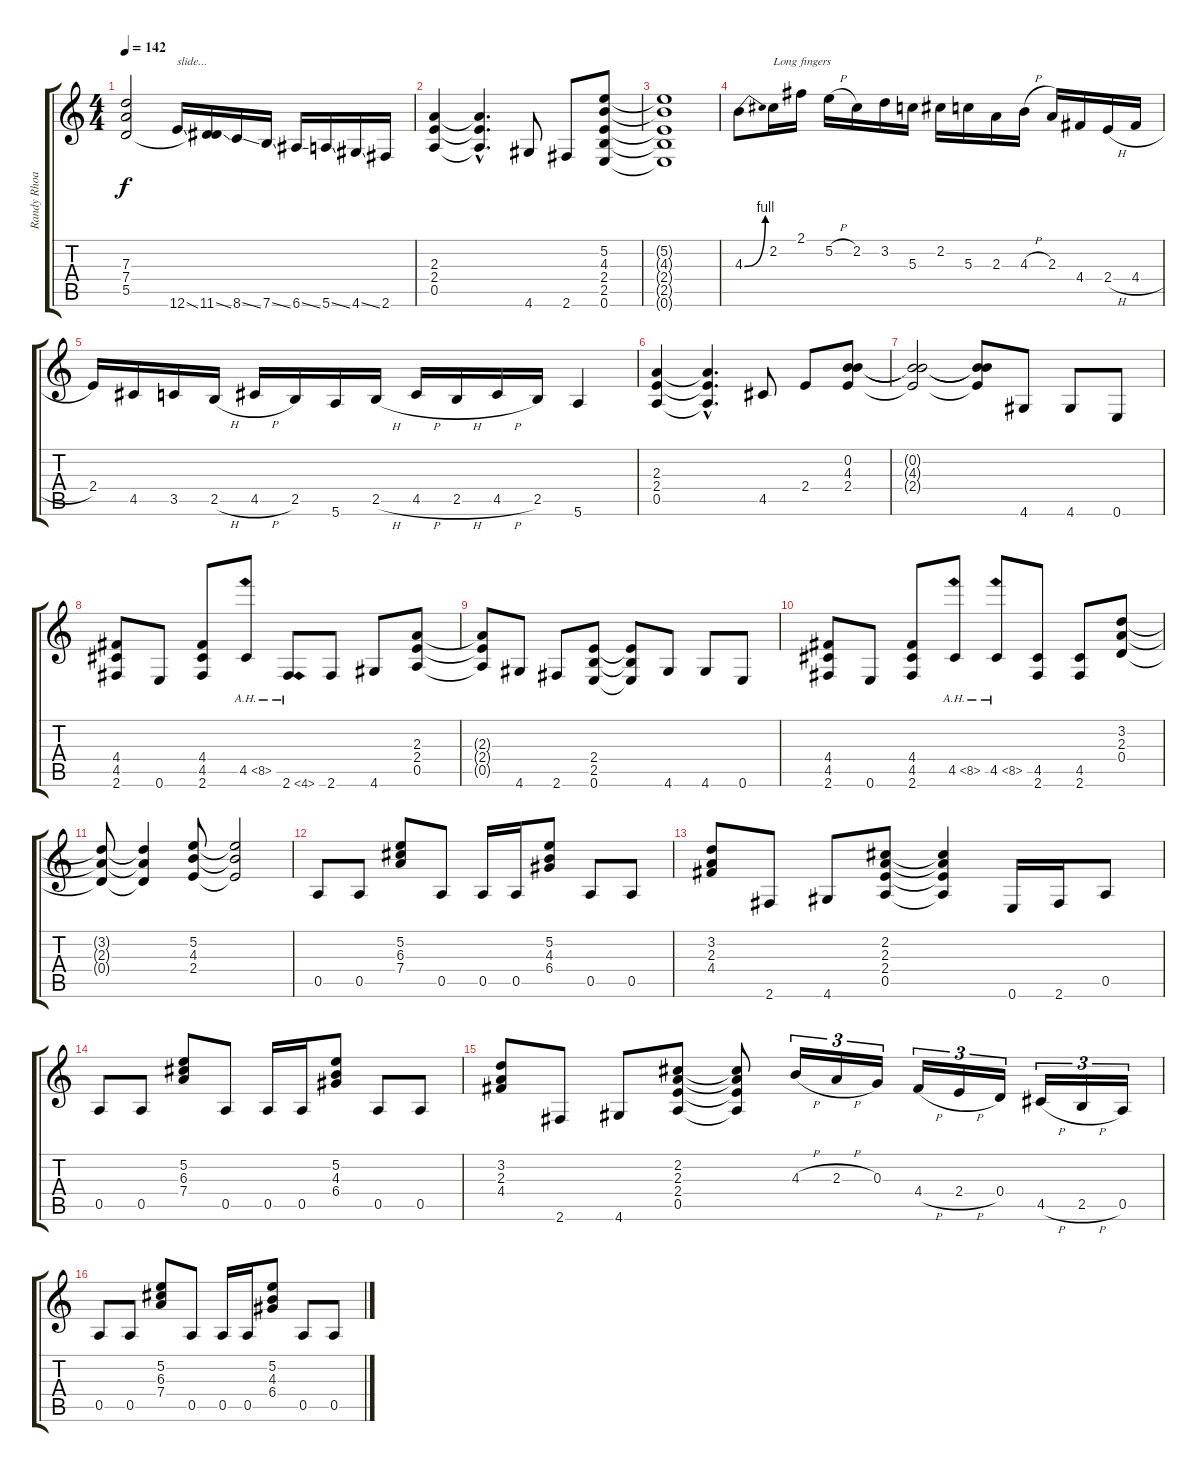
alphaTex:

\track ("Randy Rhoads" "Randy Rhoa") {instrument distortionguitar}
\staff {score tabs}
\tuning (E4 B3 G3 D3 A2 E2) {hide}
\ts (4 4)
\tempo 142
\clef g2
\ks c
(7.3{t} 7.4{t} 5.5{t}).2{dy f} 12.6{ss}.16{txt "slide..."} (5.5{t} 11.6{ss}).16 8.6{ss}.16 7.6{ss}.16 6.6{ss}.16 5.6{ss}.16 4.6{ss}.16 2.6.16 |
(2.3 2.4 0.5).4 (2.3{hac t} 2.4{hac t} 0.5{hac t}).4{d} 4.6.8 2.6.8 (5.2 4.3 2.4 2.5 0.6).8 |
(5.2{t} 4.3{t} 2.4{t} 2.5{t} 0.6{t}).1 |
4.3{be (bend 0 0 60 4)}.8 2.2.16{txt "Long fingers"} 2.1.16 5.2{h}.16 2.2.16 3.2.16 5.3.16 2.2.16 5.3.16 2.3.16 4.3{h}.16 2.3.16 4.4.16 2.4{h}.16 4.4{h}.16 |
2.4.16 4.5.16 3.5.16 2.5{h}.16 4.5{h}.16 2.5.16 5.6.16 2.5{h}.16 4.5{h}.16 2.5{h}.16 4.5{h}.16 2.5.16 5.6.4 |
(2.3 2.4 0.5).4 (2.3{hac t} 2.4{hac t} 0.5{hac t}).4{d} 4.5.8 2.4.8 (0.2 4.3 2.4).8 |
(0.2{t} 4.3{t} 2.4{t}).2 (0.2{t} 4.3{t} 2.4{t}).8 4.6.8 4.6.8 0.6.8 |
(4.4 4.5 2.6).8 0.6.8 (4.4 4.5 2.6).8 4.5{ah 4}.8 2.6{ah 2}.8 2.6.8 4.6.8 (2.3 2.4 0.5).8 |
(2.3{t} 2.4{t} 0.5{t}).8 4.6.8 2.6.8 (2.4 2.5 0.6).8 (2.4{t} 2.5{t} 0.6{t}).8 4.6.8 4.6.8 0.6.8 |
(4.4 4.5 2.6).8 0.6.8 (4.4 4.5 2.6).8 4.5{ah 4}.8 4.5{ah 4}.8 (4.5 2.6).8 (4.5 2.6).8 (3.2 2.3 0.4).8 |
(3.2{t} 2.3{t} 0.4{t}).8 (3.2{t} 2.3{t} 0.4{t}).4 (5.2 4.3 2.4).8 (5.2{t} 4.3{t} 2.4{t}).2 |
0.5.8 0.5.8 (5.2 6.3 7.4).8 0.5.8 0.5.16 0.5.16 (5.2 4.3 6.4).8 0.5.8 0.5.8 |
(3.2 2.3 4.4).8 2.6.8 4.6.8 (2.2 2.3 2.4 0.5).8 (2.2{t} 2.3{t} 2.4{t} 0.5{t}).4 0.6.16 2.6.16 0.5.8 |
0.5.8 0.5.8 (5.2 6.3 7.4).8 0.5.8 0.5.16 0.5.16 (5.2 4.3 6.4).8 0.5.8 0.5.8 |
(3.2 2.3 4.4).8 2.6.8 4.6.8 (2.2 2.3 2.4 0.5).8 (2.2{t} 2.3{t} 2.4{t} 0.5{t}).8 4.3{h}.16{tu (3 2)} 2.3{h}.16{tu (3 2)} 0.3.16{tu (3 2)} 4.4{h}.16{tu (3 2)} 2.4{h}.16{tu (3 2)} 0.4.16{tu (3 2)} 4.5{h}.16{tu (3 2)} 2.5{h}.16{tu (3 2)} 0.5.16{tu (3 2)} |
0.5.8 0.5.8 (5.2 6.3 7.4).8 0.5.8 0.5.16 0.5.16 (5.2 4.3 6.4).8 0.5.8 0.5.8
